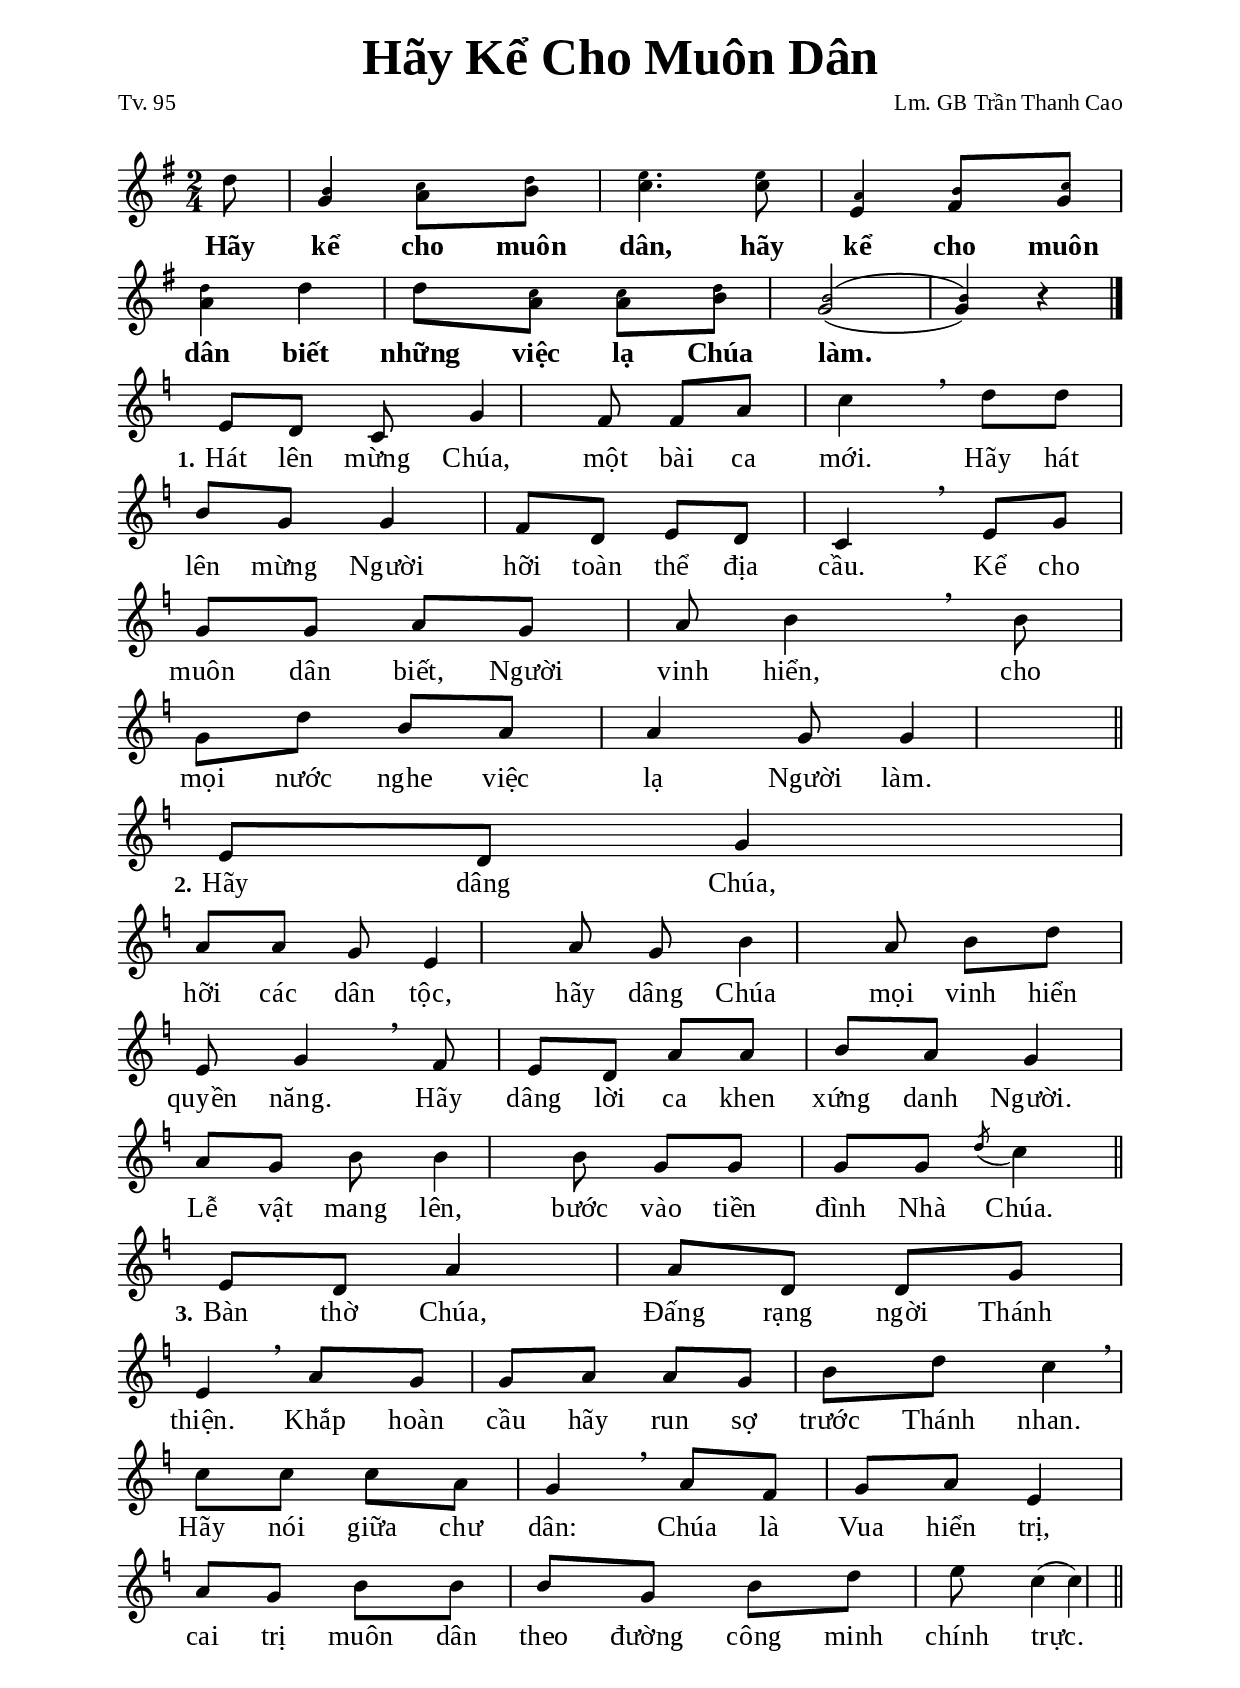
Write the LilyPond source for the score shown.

% Cài đặt chung
\version "2.22.1"
\include "english.ly"

\header {
  title = \markup { \fontsize #3 "Hãy Kể Cho Muôn Dân" }
  poet = "Tv. 95"
  composer = "Lm. GB Trần Thanh Cao"
  arranger = " "
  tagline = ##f
}

% Nhạc điệp khúc
nhacDiepKhucSop = \relative c'' {
  \partial 8 d8 |
  g,4 a8 b |
  c4. c8 |
  e,4 fs8 g |
  a4 d |
  d8 a a b |
  g2 _( |
  g4) r \bar "|."
}

nhacDiepKhucBas = \relative c'' {
  \skip 8
  b4 c8 d |
  e4. e8 |
  a,4 b8 c |
  d4 d |
  d8 c c d |
  b2 ^( |
  b4) r
}

% Nhạc phiên khúc
nhacPhienKhucMot = \relative c' {
  e8 d c g'4 f8 f a c4 \breathe
  d8 d b g g4 f8 d e d c4 \breathe
  e8 g g g a g a b4 \breathe
  b8 g d' b a a4 g8 g4 \bar "||"
}

nhacPhienKhucHai = \relative c' {
  e8 d g4 a8 a g e4 a8 g b4 a8 b d e, g4 \breathe
  f8 e d a' a b a g4
  a8 g b b4 b8 g g g g \acciaccatura d' c4 \bar "||"
}

nhacPhienKhucBa = \relative c' {
  e8 d a'4 a8 d, d g e4 \breathe
  a8 g g a a g b d c4 \breathe
  c8 c c a g4 \breathe
  a8 f g a e4 a8 g b b b g b d e c4 (c) \bar "||"
}

% Lời điệp khúc
loiDiepKhuc = \lyricmode {
  Hãy kể cho muôn dân,
  hãy kể cho muôn dân biết những việc lạ Chúa làm.
}

% Lời phiên khúc
loiPhienKhucMot = \lyricmode {
  \set stanza = #"1."
  Hát lên mừng Chúa, một bài ca mới.
  Hãy hát lên mừng Người hỡi toàn thể địa cầu.
  Kể cho muôn dân biết, Người vinh hiển,
  cho mọi nước nghe việc lạ Người làm.
}

loiPhienKhucHai = \lyricmode {
  \set stanza = #"2."
  Hãy dâng Chúa, hỡi các dân tộc,
  hãy dâng Chúa mọi vinh hiển quyền năng.
  Hãy dâng lời ca khen xứng danh Người.
  Lễ vật mang lên, bước vào tiền đình Nhà Chúa.
}

loiPhienKhucBa = \lyricmode {
  \set stanza = #"3."
  Bàn thờ Chúa, Đấng rạng ngời Thánh thiện.
  Khắp hoàn cầu hãy run sợ trước Thánh nhan.
  Hãy nói giữa chư dân:
  Chúa là Vua hiển trị,
  cai trị muôn dân theo đường công minh chính trực.
}


% Dàn trang
\paper {
  #(set-paper-size "a4")
  top-margin = 10\mm
  bottom-margin = 10\mm
  left-margin = 20\mm
  right-margin = 20\mm
  indent = #0
  #(define fonts
    (make-pango-font-tree
      "Liberation Serif"
      "Liberation Serif"
      "Liberation Serif"
      (/ 20 20)))
  page-count = #1
  system-system-spacing = #'((basic-distance . 13))
  score-system-spacing = #'((basic-distance . 13))
}

% Thiết lập tông và nhịp
TongNhip = { \key g \major \time 2/4 }

% Đổi kích thước nốt cho bè phụ
notBePhu =
#(define-music-function (font-size music) (number? ly:music?)
   (for-some-music
     (lambda (m)
       (if (music-is-of-type? m 'rhythmic-event)
           (begin
             (set! (ly:music-property m 'tweaks)
                   (cons `(font-size . ,font-size)
                         (ly:music-property m 'tweaks)))
             #t)
           #f))
     music)
   music)


\score {
  \new ChoirStaff <<
    \new Staff = diepKhuc \with {
        \consists "Merge_rests_engraver"
        %\magnifyStaff #(magstep +1)
        printPartCombineTexts = ##f
      }
      <<
      \new Voice \TongNhip \partCombine 
        \notBePhu -3 { \nhacDiepKhucBas }
        \nhacDiepKhucSop
      \new NullVoice = nhacThamChieu \nhacDiepKhucSop
      \new Lyrics \lyricsto nhacThamChieu \loiDiepKhuc
      >>
  >>
  \layout {
    \override Lyrics.LyricText.font-series = #'bold
    \override Lyrics.LyricText.font-size = #+2
    \override Lyrics.LyricSpace.minimum-distance = #5
    \override Score.BarNumber.break-visibility = ##(#f #f #f)
    \override Score.SpacingSpanner.uniform-stretching = ##t
  }
}

\score {
  \new ChoirStaff <<
    \new Staff = phienKhuc \with {
        %\magnifyStaff #(magstep +1)
      }
      <<
      \new Voice = beSop {
        \key c \major \time 2/4
        \set Staff.keyAlterations = #`(((1 . 3) . ,NATURAL))
        \nhacPhienKhucMot
      }
    >>
    \new Lyrics \lyricsto beSop \loiPhienKhucMot
  >>
  \layout {
    \override Staff.TimeSignature.transparent = ##t
    \override Lyrics.LyricText.font-size = #+2
    \override Lyrics.LyricSpace.minimum-distance = #3
    \override Score.BarNumber.break-visibility = ##(#f #f #f)
    \override Score.SpacingSpanner.uniform-stretching = ##t
    \set Score.barAlways = ##t
    \set Score.defaultBarType = ""
  } 
}

\score {
  \new ChoirStaff <<
    \new Staff = phienKhuc \with {
        %\magnifyStaff #(magstep +1)
      }
      <<
      \new Voice = beSop {
        \key c \major \time 2/4
        \set Staff.keyAlterations = #`(((1 . 3) . ,NATURAL))
        \nhacPhienKhucHai
      }
    >>
    \new Lyrics \lyricsto beSop \loiPhienKhucHai
  >>
  \layout {
    \override Staff.TimeSignature.transparent = ##t
    \override Lyrics.LyricText.font-size = #+2
    \override Lyrics.LyricSpace.minimum-distance = #3
    \override Score.BarNumber.break-visibility = ##(#f #f #f)
    \override Score.SpacingSpanner.uniform-stretching = ##t
    \set Score.barAlways = ##t
    \set Score.defaultBarType = ""
  } 
}

\score {
  \new ChoirStaff <<
    \new Staff = phienKhuc \with {
        %\magnifyStaff #(magstep +1)
      }
      <<
      \new Voice = beSop {
        \key c \major \time 2/4
        \set Staff.keyAlterations = #`(((1 . 3) . ,NATURAL))
        \nhacPhienKhucBa
      }
    >>
    \new Lyrics \lyricsto beSop \loiPhienKhucBa
  >>
  \layout {
    \override Staff.TimeSignature.transparent = ##t
    \override Lyrics.LyricText.font-size = #+2
    \override Lyrics.LyricSpace.minimum-distance = #4
    \override Score.BarNumber.break-visibility = ##(#f #f #f)
    \override Score.SpacingSpanner.uniform-stretching = ##t
    \set Score.barAlways = ##t
    \set Score.defaultBarType = ""
  } 
}

